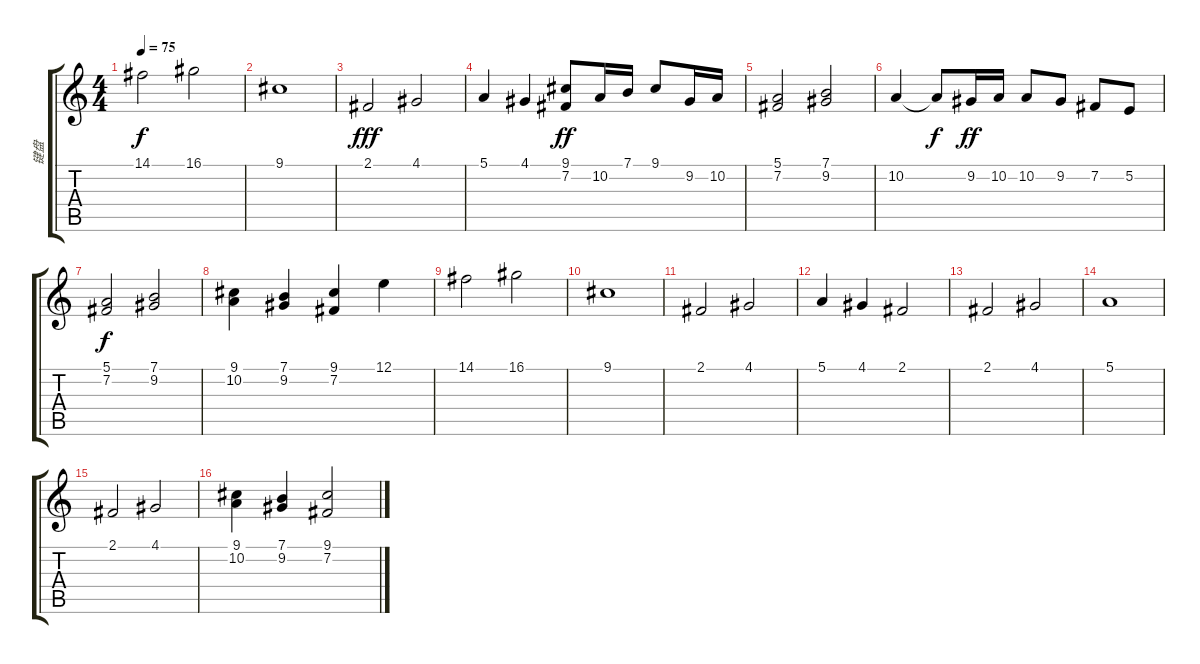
\track ("键盘" "键盘") {instrument stringensemble1}
\staff {score tabs}
\tuning (E4 B3 G3 D3 A2 E2) {hide}
\ts (4 4)
\tempo 75
\clef g2
\ks c
14.1.2{dy f} 16.1.2 |
9.1.1 |
2.1.2{dy fff} 4.1.2 |
5.1.4 4.1.4 (9.1 7.2).8{dy ff} 10.2.16 7.1.16 9.1.8 9.2.16 10.2.16 |
(5.1 7.2).2 (7.1 9.2).2 |
10.2.4 10.2{t}.8{dy f} 9.2.16{dy ff} 10.2.16 10.2.8 9.2.8 7.2.8 5.2.8 |
(5.1 7.2).2{dy f} (7.1 9.2).2 |
(9.1 10.2).4 (7.1 9.2).4 (9.1 7.2).4 12.1.4 |
14.1.2{volume 10} 16.1.2 |
9.1.1 |
2.1.2 4.1.2 |
5.1.4 4.1.4 2.1.2 |
2.1.2 4.1.2 |
5.1.1 |
2.1.2 4.1.2 |
(9.1 10.2).4 (7.1 9.2).4 (9.1 7.2).2
